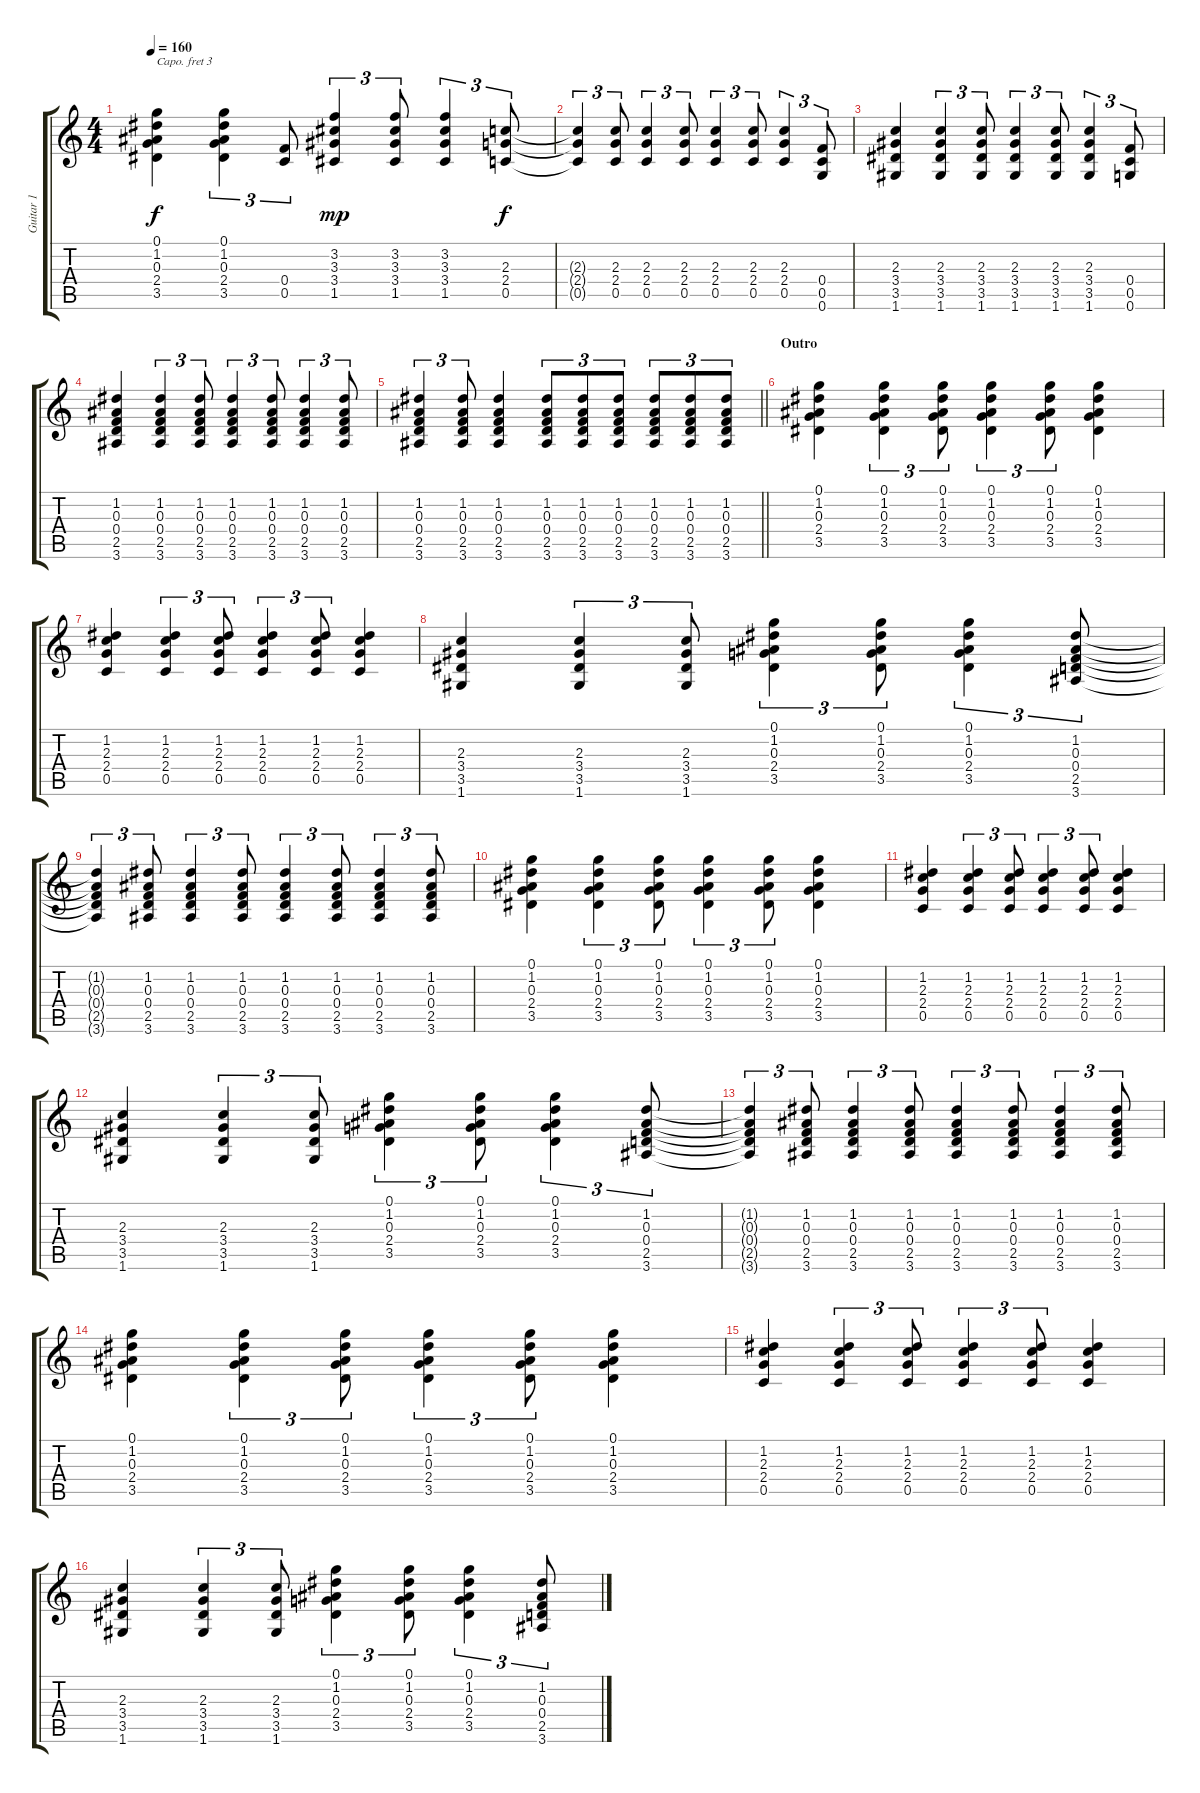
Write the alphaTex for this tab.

\track ("Guitar 1" "Guitar 1") {instrument acousticguitarsteel}
\staff {score tabs}
\capo 3
\tuning (E4 B3 G3 D3 A2 E2) {hide}
\ts (4 4)
\tempo 160
\clef g2
\ks c
(0.1 1.2 0.3 2.4 3.5).4{dy f} (0.1 1.2 0.3 2.4 3.5).4{tu (3 2)} (0.4 0.5).8{tu (3 2)} (3.2 3.3 3.4 1.5).4{tu (3 2) dy mp} (3.2 3.3 3.4 1.5).8{tu (3 2)} (3.2 3.3 3.4 1.5).4{tu (3 2)} (2.3 2.4 0.5).8{tu (3 2) dy f} |
(2.3{t} 2.4{t} 0.5{t}).4{tu (3 2)} (2.3 2.4 0.5).8{tu (3 2)} (2.3 2.4 0.5).4{tu (3 2)} (2.3 2.4 0.5).8{tu (3 2)} (2.3 2.4 0.5).4{tu (3 2)} (2.3 2.4 0.5).8{tu (3 2)} (2.3 2.4 0.5).4{tu (3 2)} (0.4 0.5 0.6).8{tu (3 2)} |
(2.3 3.4 3.5 1.6).4 (2.3 3.4 3.5 1.6).4{tu (3 2)} (2.3 3.4 3.5 1.6).8{tu (3 2)} (2.3 3.4 3.5 1.6).4{tu (3 2)} (2.3 3.4 3.5 1.6).8{tu (3 2)} (2.3 3.4 3.5 1.6).4{tu (3 2)} (0.4 0.5 0.6).8{tu (3 2)} |
(1.2 0.3 0.4 2.5 3.6).4 (1.2 0.3 0.4 2.5 3.6).4{tu (3 2)} (1.2 0.3 0.4 2.5 3.6).8{tu (3 2)} (1.2 0.3 0.4 2.5 3.6).4{tu (3 2)} (1.2 0.3 0.4 2.5 3.6).8{tu (3 2)} (1.2 0.3 0.4 2.5 3.6).4{tu (3 2)} (1.2 0.3 0.4 2.5 3.6).8{tu (3 2)} |
\barLineRight lightlight
(1.2 0.3 0.4 2.5 3.6).4{tu (3 2)} (1.2 0.3 0.4 2.5 3.6).8{tu (3 2)} (1.2 0.3 0.4 2.5 3.6).4 (1.2 0.3 0.4 2.5 3.6).8{tu (3 2)} (1.2 0.3 0.4 2.5 3.6).8{tu (3 2)} (1.2 0.3 0.4 2.5 3.6).8{tu (3 2)} (1.2 0.3 0.4 2.5 3.6).8{tu (3 2)} (1.2 0.3 0.4 2.5 3.6).8{tu (3 2)} (1.2 0.3 0.4 2.5 3.6).8{tu (3 2)} |
\section ("" "Outro")
(0.1 1.2 0.3 2.4 3.5).4 (0.1 1.2 0.3 2.4 3.5).4{tu (3 2)} (0.1 1.2 0.3 2.4 3.5).8{tu (3 2)} (0.1 1.2 0.3 2.4 3.5).4{tu (3 2)} (0.1 1.2 0.3 2.4 3.5).8{tu (3 2)} (0.1 1.2 0.3 2.4 3.5).4 |
(1.2 2.3 2.4 0.5).4 (1.2 2.3 2.4 0.5).4{tu (3 2)} (1.2 2.3 2.4 0.5).8{tu (3 2)} (1.2 2.3 2.4 0.5).4{tu (3 2)} (1.2 2.3 2.4 0.5).8{tu (3 2)} (1.2 2.3 2.4 0.5).4 |
(2.3 3.4 3.5 1.6).4 (2.3 3.4 3.5 1.6).4{tu (3 2)} (2.3 3.4 3.5 1.6).8{tu (3 2)} (0.1 1.2 0.3 2.4 3.5).4{tu (3 2)} (0.1 1.2 0.3 2.4 3.5).8{tu (3 2)} (0.1 1.2 0.3 2.4 3.5).4{tu (3 2)} (1.2 0.3 0.4 2.5 3.6).8{tu (3 2)} |
(1.2{t} 0.3{t} 0.4{t} 2.5{t} 3.6{t}).4{tu (3 2)} (1.2 0.3 0.4 2.5 3.6).8{tu (3 2)} (1.2 0.3 0.4 2.5 3.6).4{tu (3 2)} (1.2 0.3 0.4 2.5 3.6).8{tu (3 2)} (1.2 0.3 0.4 2.5 3.6).4{tu (3 2)} (1.2 0.3 0.4 2.5 3.6).8{tu (3 2)} (1.2 0.3 0.4 2.5 3.6).4{tu (3 2)} (1.2 0.3 0.4 2.5 3.6).8{tu (3 2)} |
(0.1 1.2 0.3 2.4 3.5).4 (0.1 1.2 0.3 2.4 3.5).4{tu (3 2)} (0.1 1.2 0.3 2.4 3.5).8{tu (3 2)} (0.1 1.2 0.3 2.4 3.5).4{tu (3 2)} (0.1 1.2 0.3 2.4 3.5).8{tu (3 2)} (0.1 1.2 0.3 2.4 3.5).4 |
(1.2 2.3 2.4 0.5).4 (1.2 2.3 2.4 0.5).4{tu (3 2)} (1.2 2.3 2.4 0.5).8{tu (3 2)} (1.2 2.3 2.4 0.5).4{tu (3 2)} (1.2 2.3 2.4 0.5).8{tu (3 2)} (1.2 2.3 2.4 0.5).4 |
(2.3 3.4 3.5 1.6).4 (2.3 3.4 3.5 1.6).4{tu (3 2)} (2.3 3.4 3.5 1.6).8{tu (3 2)} (0.1 1.2 0.3 2.4 3.5).4{tu (3 2)} (0.1 1.2 0.3 2.4 3.5).8{tu (3 2)} (0.1 1.2 0.3 2.4 3.5).4{tu (3 2)} (1.2 0.3 0.4 2.5 3.6).8{tu (3 2)} |
(1.2{t} 0.3{t} 0.4{t} 2.5{t} 3.6{t}).4{tu (3 2)} (1.2 0.3 0.4 2.5 3.6).8{tu (3 2)} (1.2 0.3 0.4 2.5 3.6).4{tu (3 2)} (1.2 0.3 0.4 2.5 3.6).8{tu (3 2)} (1.2 0.3 0.4 2.5 3.6).4{tu (3 2)} (1.2 0.3 0.4 2.5 3.6).8{tu (3 2)} (1.2 0.3 0.4 2.5 3.6).4{tu (3 2)} (1.2 0.3 0.4 2.5 3.6).8{tu (3 2)} |
(0.1 1.2 0.3 2.4 3.5).4 (0.1 1.2 0.3 2.4 3.5).4{tu (3 2)} (0.1 1.2 0.3 2.4 3.5).8{tu (3 2)} (0.1 1.2 0.3 2.4 3.5).4{tu (3 2)} (0.1 1.2 0.3 2.4 3.5).8{tu (3 2)} (0.1 1.2 0.3 2.4 3.5).4 |
(1.2 2.3 2.4 0.5).4 (1.2 2.3 2.4 0.5).4{tu (3 2)} (1.2 2.3 2.4 0.5).8{tu (3 2)} (1.2 2.3 2.4 0.5).4{tu (3 2)} (1.2 2.3 2.4 0.5).8{tu (3 2)} (1.2 2.3 2.4 0.5).4 |
(2.3 3.4 3.5 1.6).4 (2.3 3.4 3.5 1.6).4{tu (3 2)} (2.3 3.4 3.5 1.6).8{tu (3 2)} (0.1 1.2 0.3 2.4 3.5).4{tu (3 2)} (0.1 1.2 0.3 2.4 3.5).8{tu (3 2)} (0.1 1.2 0.3 2.4 3.5).4{tu (3 2)} (1.2 0.3 0.4 2.5 3.6).8{tu (3 2)}
